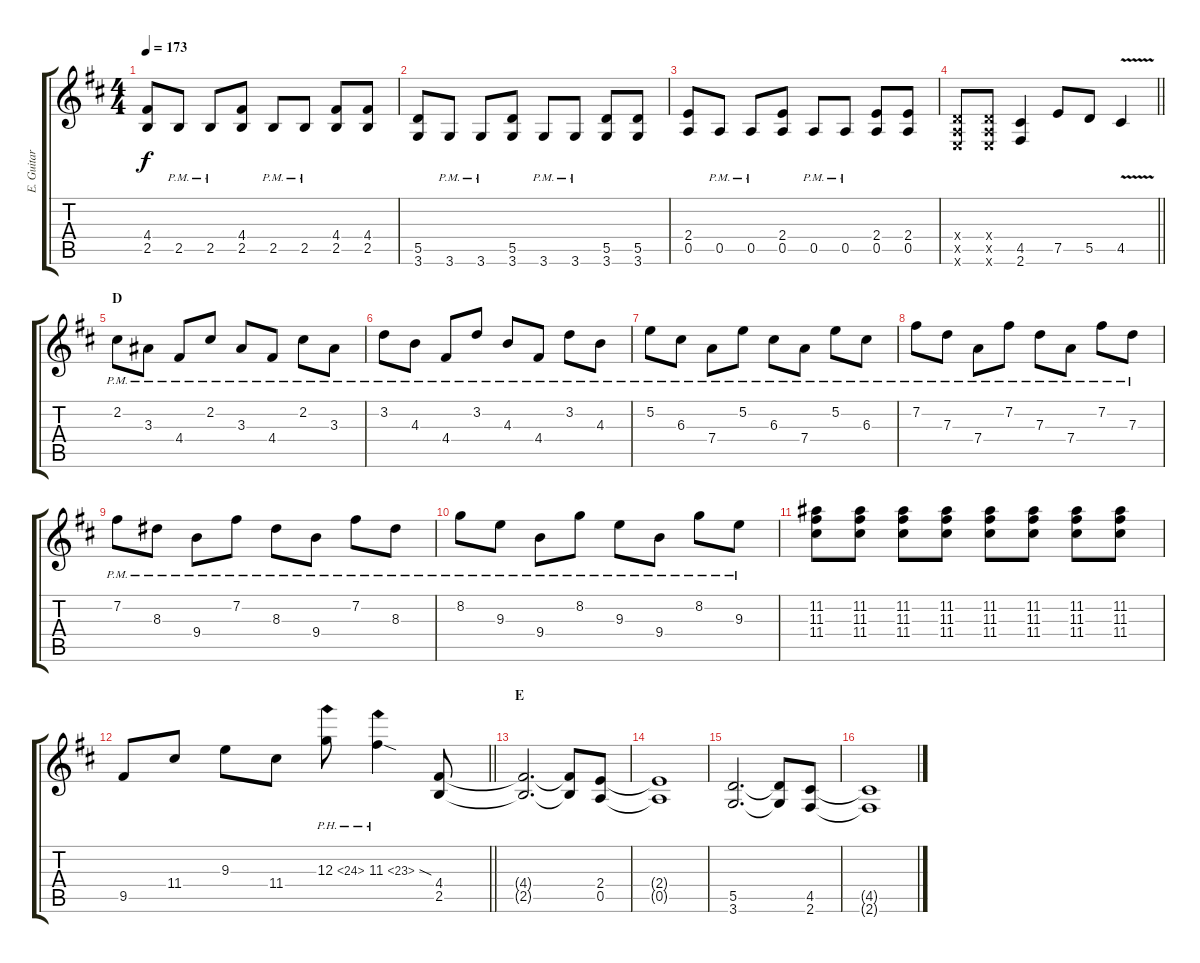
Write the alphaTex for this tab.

\track ("E. Guitar I" "E. Guitar ") {instrument overdrivenguitar}
\staff {score tabs}
\tuning (E4 B3 G3 D3 A2 E2) {hide}
\ts (4 4)
\tempo 173
\clef g2
\ks d
(4.4 2.5).8{dy f} 2.5{pm}.8 2.5{pm}.8 (4.4 2.5).8 2.5{pm}.8 2.5{pm}.8 (4.4 2.5).8 (4.4 2.5).8 |
(5.5 3.6).8 3.6{pm}.8 3.6{pm}.8 (5.5 3.6).8 3.6{pm}.8 3.6{pm}.8 (5.5 3.6).8 (5.5 3.6).8 |
(2.4 0.5).8 0.5{pm}.8 0.5{pm}.8 (2.4 0.5).8 0.5{pm}.8 0.5{pm}.8 (2.4 0.5).8 (2.4 0.5).8 |
\barLineRight lightlight
(0.4{x} 0.5{x} 0.6{x}).8 (0.4{x} 0.5{x} 0.6{x}).8 (4.5 2.6).4 7.5.8 5.5.8 4.5{v}.4 |
\section ("" "D")
2.2{pm}.8 3.3{pm}.8 4.4{pm}.8 2.2{pm}.8 3.3{pm}.8 4.4{pm}.8 2.2{pm}.8 3.3{pm}.8 |
3.2{pm}.8 4.3{pm}.8 4.4{pm}.8 3.2{pm}.8 4.3{pm}.8 4.4{pm}.8 3.2{pm}.8 4.3{pm}.8 |
5.2{pm}.8 6.3{pm}.8 7.4{pm}.8 5.2{pm}.8 6.3{pm}.8 7.4{pm}.8 5.2{pm}.8 6.3{pm}.8 |
7.2{pm}.8 7.3{pm}.8 7.4{pm}.8 7.2{pm}.8 7.3{pm}.8 7.4{pm}.8 7.2{pm}.8 7.3{pm}.8 |
7.2{pm}.8 8.3{pm}.8 9.4{pm}.8 7.2{pm}.8 8.3{pm}.8 9.4{pm}.8 7.2{pm}.8 8.3{pm}.8 |
8.2{pm}.8 9.3{pm}.8 9.4{pm}.8 8.2{pm}.8 9.3{pm}.8 9.4{pm}.8 8.2{pm}.8 9.3{pm}.8 |
(11.2 11.3 11.4).8 (11.2 11.3 11.4).8 (11.2 11.3 11.4).8 (11.2 11.3 11.4).8 (11.2 11.3 11.4).8 (11.2 11.3 11.4).8 (11.2 11.3 11.4).8 (11.2 11.3 11.4).8 |
\barLineRight lightlight
9.5.8 11.4.8 9.3.8 11.4.8 12.3{ph 12}.8 11.3{ph 12 sod}.4 (4.4 2.5).8 |
\section ("" "E")
(4.4{t} 2.5{t}).2{d} (4.4{t} 2.5{t}).8 (2.4 0.5).8 |
(2.4{t} 0.5{t}).1 |
(5.5 3.6).2{d} (5.5{t} 3.6{t}).8 (4.5 2.6).8 |
(4.5{t} 2.6{t}).1
